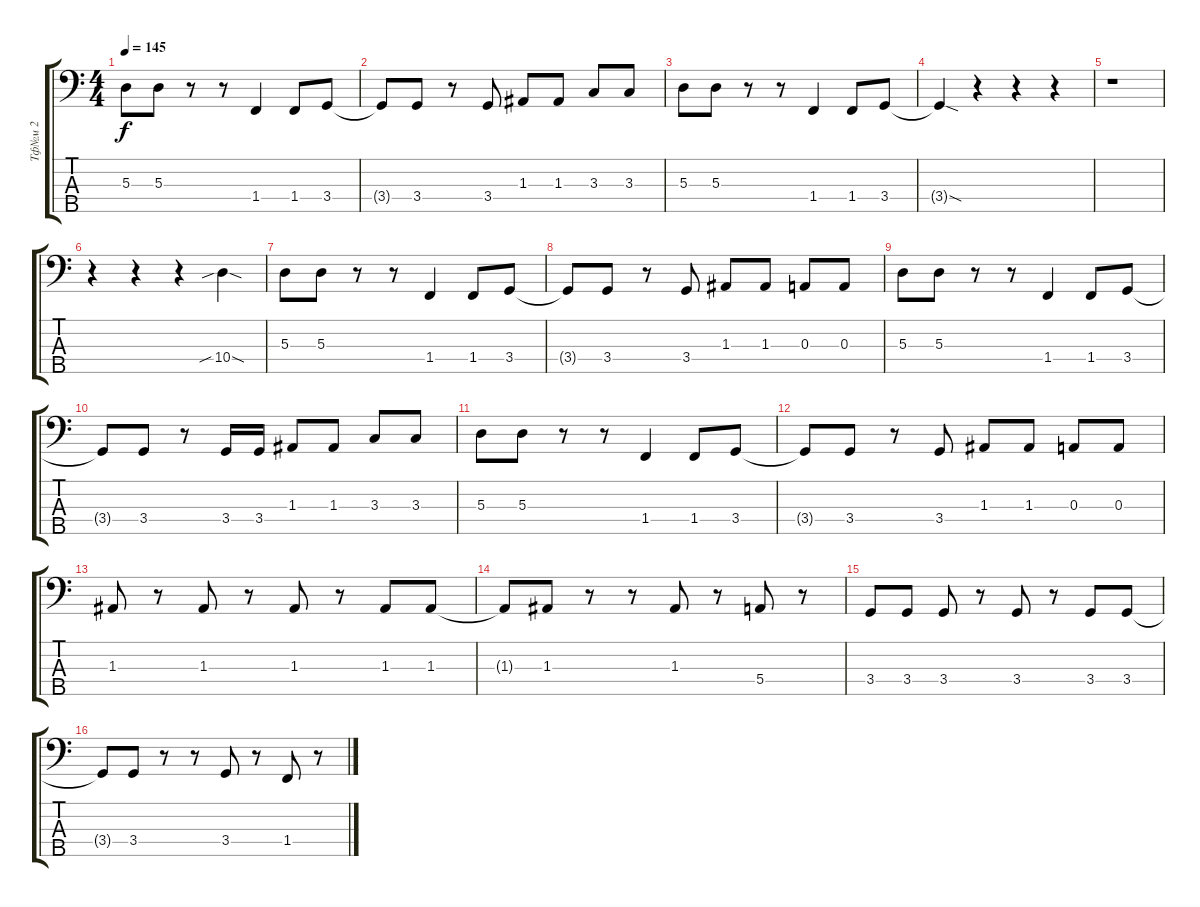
\track ("Тф№м 2" "Тф№м 2") {instrument electricbassfinger}
\staff {score tabs}
\tuning (G2 D2 A1 E1 B0) {hide}
\ts (4 4)
\tempo 145
\clef f4
\ks c
5.3.8{dy f} 5.3.8 r.8 r.8 1.4.4 1.4.8 3.4.8 |
3.4{t}.8 3.4.8 r.8 3.4.8 1.3.8 1.3.8 3.3.8 3.3.8 |
5.3.8 5.3.8 r.8 r.8 1.4.4 1.4.8 3.4.8 |
3.4{sod t}.4 r.4 r.4 r.4 |
r.1 |
r.4 r.4 r.4 10.4{sib sod}.4 |
5.3.8 5.3.8 r.8 r.8 1.4.4 1.4.8 3.4.8 |
3.4{t}.8 3.4.8 r.8 3.4.8 1.3.8 1.3.8 0.3.8 0.3.8 |
5.3.8 5.3.8 r.8 r.8 1.4.4 1.4.8 3.4.8 |
3.4{t}.8 3.4.8 r.8 3.4.16 3.4.16 1.3.8 1.3.8 3.3.8 3.3.8 |
5.3.8 5.3.8 r.8 r.8 1.4.4 1.4.8 3.4.8 |
3.4{t}.8 3.4.8 r.8 3.4.8 1.3.8 1.3.8 0.3.8 0.3.8 |
1.3.8 r.8 1.3.8 r.8 1.3.8 r.8 1.3.8 1.3.8 |
1.3{t}.8 1.3.8 r.8 r.8 1.3.8 r.8 5.4.8 r.8 |
3.4.8 3.4.8 3.4.8 r.8 3.4.8 r.8 3.4.8 3.4.8 |
3.4{t}.8 3.4.8 r.8 r.8 3.4.8 r.8 1.4.8 r.8
